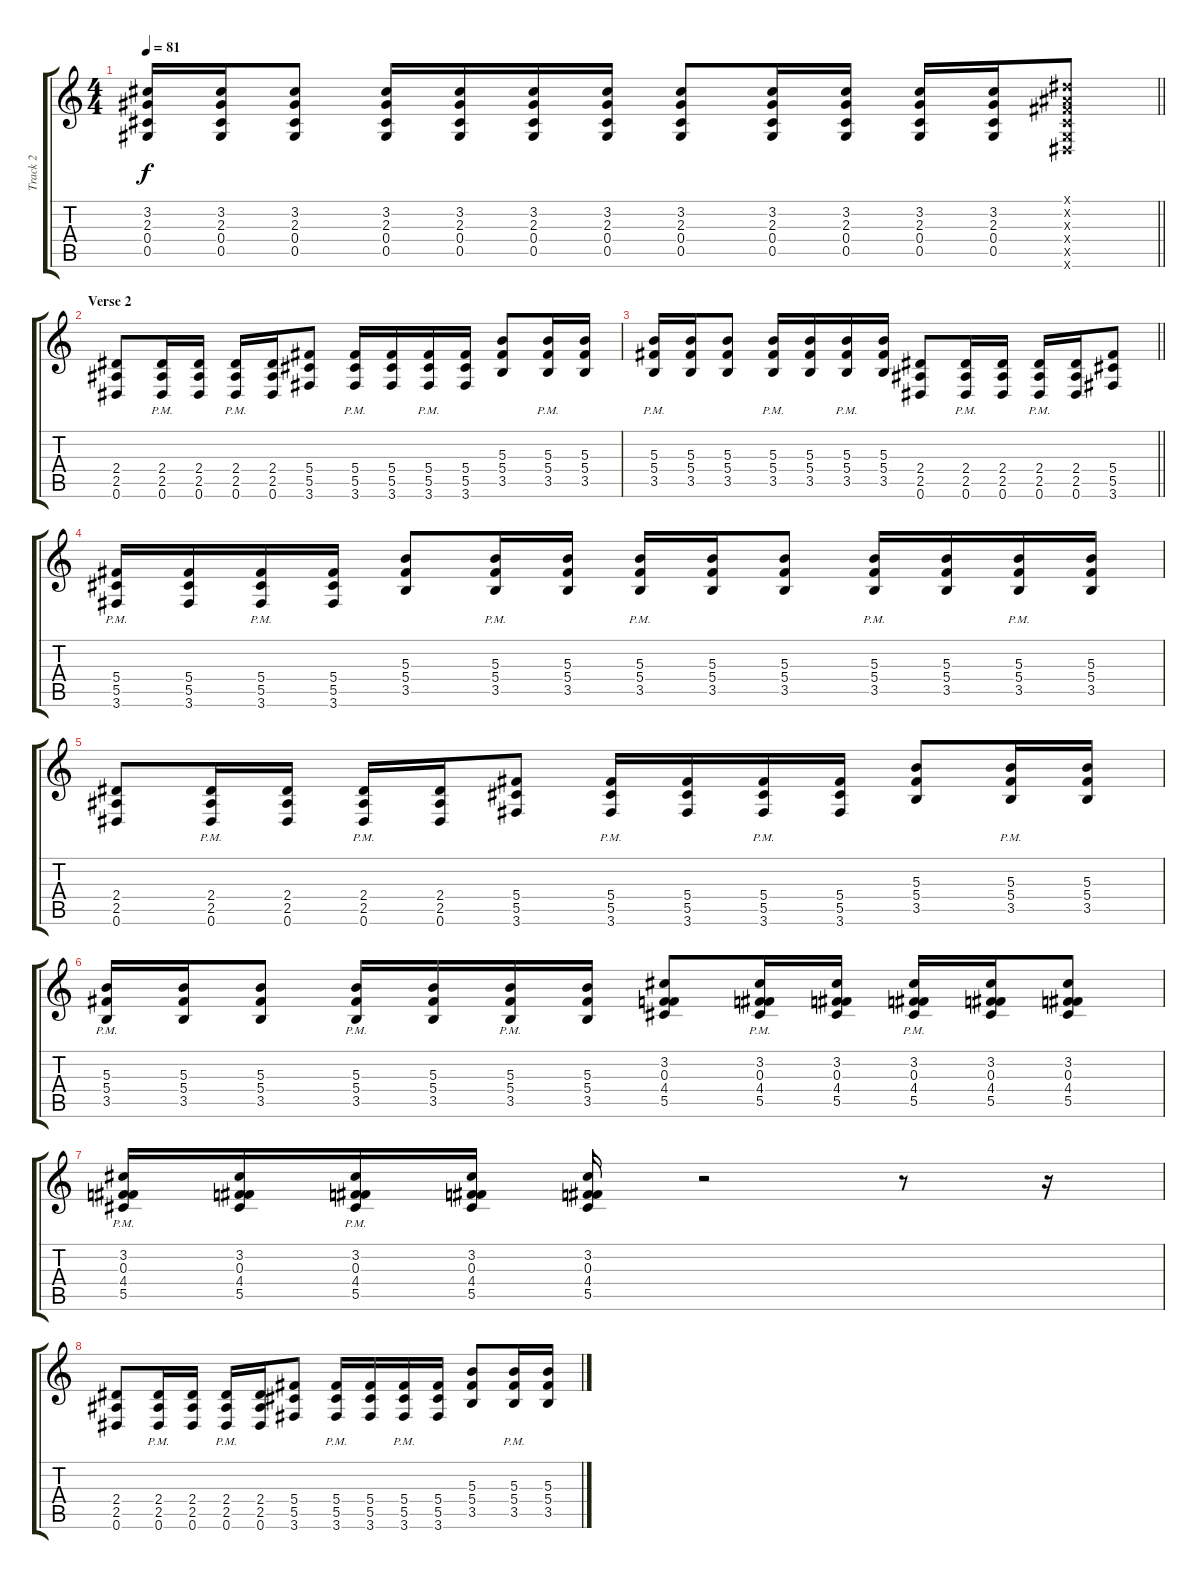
\track ("Track 2" "Track 2") {instrument acousticguitarsteel}
\staff {score tabs}
\tuning (Eb4 Bb3 Gb3 Db3 Ab2 Eb2) {hide}
\ts (4 4)
\tempo 81
\clef g2
\barLineRight lightlight
\ks c
(3.2 2.3 0.4 0.5).16{dy f} (3.2 2.3 0.4 0.5).16 (3.2 2.3 0.4 0.5).8 (3.2 2.3 0.4 0.5).16 (3.2 2.3 0.4 0.5).16 (3.2 2.3 0.4 0.5).16 (3.2 2.3 0.4 0.5).16 (3.2 2.3 0.4 0.5).8 (3.2 2.3 0.4 0.5).16 (3.2 2.3 0.4 0.5).16 (3.2 2.3 0.4 0.5).16 (3.2 2.3 0.4 0.5).16 (0.1{x} 0.2{x} 0.3{x} 0.4{x} 0.5{x} 0.6{x}).8 |
\section ("" "Verse 2")
(2.4 2.5 0.6).8 (2.4{pm} 2.5{pm} 0.6{pm}).16 (2.4 2.5 0.6).16 (2.4{pm} 2.5{pm} 0.6{pm}).16 (2.4 2.5 0.6).16 (5.4 5.5 3.6).8 (5.4{pm} 5.5{pm} 3.6{pm}).16 (5.4 5.5 3.6).16 (5.4{pm} 5.5{pm} 3.6{pm}).16 (5.4 5.5 3.6).16 (5.3 5.4 3.5).8 (5.3{pm} 5.4{pm} 3.5{pm}).16 (5.3 5.4 3.5).16 |
\barLineRight lightlight
(5.3{pm} 5.4{pm} 3.5{pm}).16 (5.3 5.4 3.5).16 (5.3 5.4 3.5).8 (5.3{pm} 5.4{pm} 3.5{pm}).16 (5.3 5.4 3.5).16 (5.3{pm} 5.4{pm} 3.5{pm}).16 (5.3 5.4 3.5).16 (2.4 2.5 0.6).8 (2.4{pm} 2.5{pm} 0.6{pm}).16 (2.4 2.5 0.6).16 (2.4{pm} 2.5{pm} 0.6{pm}).16 (2.4 2.5 0.6).16 (5.4 5.5 3.6).8 |
(5.4{pm} 5.5{pm} 3.6{pm}).16 (5.4 5.5 3.6).16 (5.4{pm} 5.5{pm} 3.6{pm}).16 (5.4 5.5 3.6).16 (5.3 5.4 3.5).8 (5.3{pm} 5.4{pm} 3.5{pm}).16 (5.3 5.4 3.5).16 (5.3{pm} 5.4{pm} 3.5{pm}).16 (5.3 5.4 3.5).16 (5.3 5.4 3.5).8 (5.3{pm} 5.4{pm} 3.5{pm}).16 (5.3 5.4 3.5).16 (5.3{pm} 5.4{pm} 3.5{pm}).16 (5.3 5.4 3.5).16 |
(2.4 2.5 0.6).8 (2.4{pm} 2.5{pm} 0.6{pm}).16 (2.4 2.5 0.6).16 (2.4{pm} 2.5{pm} 0.6{pm}).16 (2.4 2.5 0.6).16 (5.4 5.5 3.6).8 (5.4{pm} 5.5{pm} 3.6{pm}).16 (5.4 5.5 3.6).16 (5.4{pm} 5.5{pm} 3.6{pm}).16 (5.4 5.5 3.6).16 (5.3 5.4 3.5).8 (5.3{pm} 5.4{pm} 3.5{pm}).16 (5.3 5.4 3.5).16 |
(5.3{pm} 5.4{pm} 3.5{pm}).16 (5.3 5.4 3.5).16 (5.3 5.4 3.5).8 (5.3{pm} 5.4{pm} 3.5{pm}).16 (5.3 5.4 3.5).16 (5.3{pm} 5.4{pm} 3.5{pm}).16 (5.3 5.4 3.5).16 (3.2 0.3 4.4 5.5).8 (3.2{pm} 0.3{pm} 4.4{pm} 5.5{pm}).16 (3.2 0.3 4.4 5.5).16 (3.2{pm} 0.3{pm} 4.4{pm} 5.5{pm}).16 (3.2 0.3 4.4 5.5).16 (3.2 0.3 4.4 5.5).8 |
(3.2{pm} 0.3{pm} 4.4{pm} 5.5{pm}).16 (3.2 0.3 4.4 5.5).16 (3.2{pm} 0.3{pm} 4.4{pm} 5.5{pm}).16 (3.2 0.3 4.4 5.5).16 (3.2 0.3 4.4 5.5).16 r.2 r.8 r.16 |
(2.4 2.5 0.6).8 (2.4{pm} 2.5{pm} 0.6{pm}).16 (2.4 2.5 0.6).16 (2.4{pm} 2.5{pm} 0.6{pm}).16 (2.4 2.5 0.6).16 (5.4 5.5 3.6).8 (5.4{pm} 5.5{pm} 3.6{pm}).16 (5.4 5.5 3.6).16 (5.4{pm} 5.5{pm} 3.6{pm}).16 (5.4 5.5 3.6).16 (5.3 5.4 3.5).8 (5.3{pm} 5.4{pm} 3.5{pm}).16 (5.3 5.4 3.5).16
